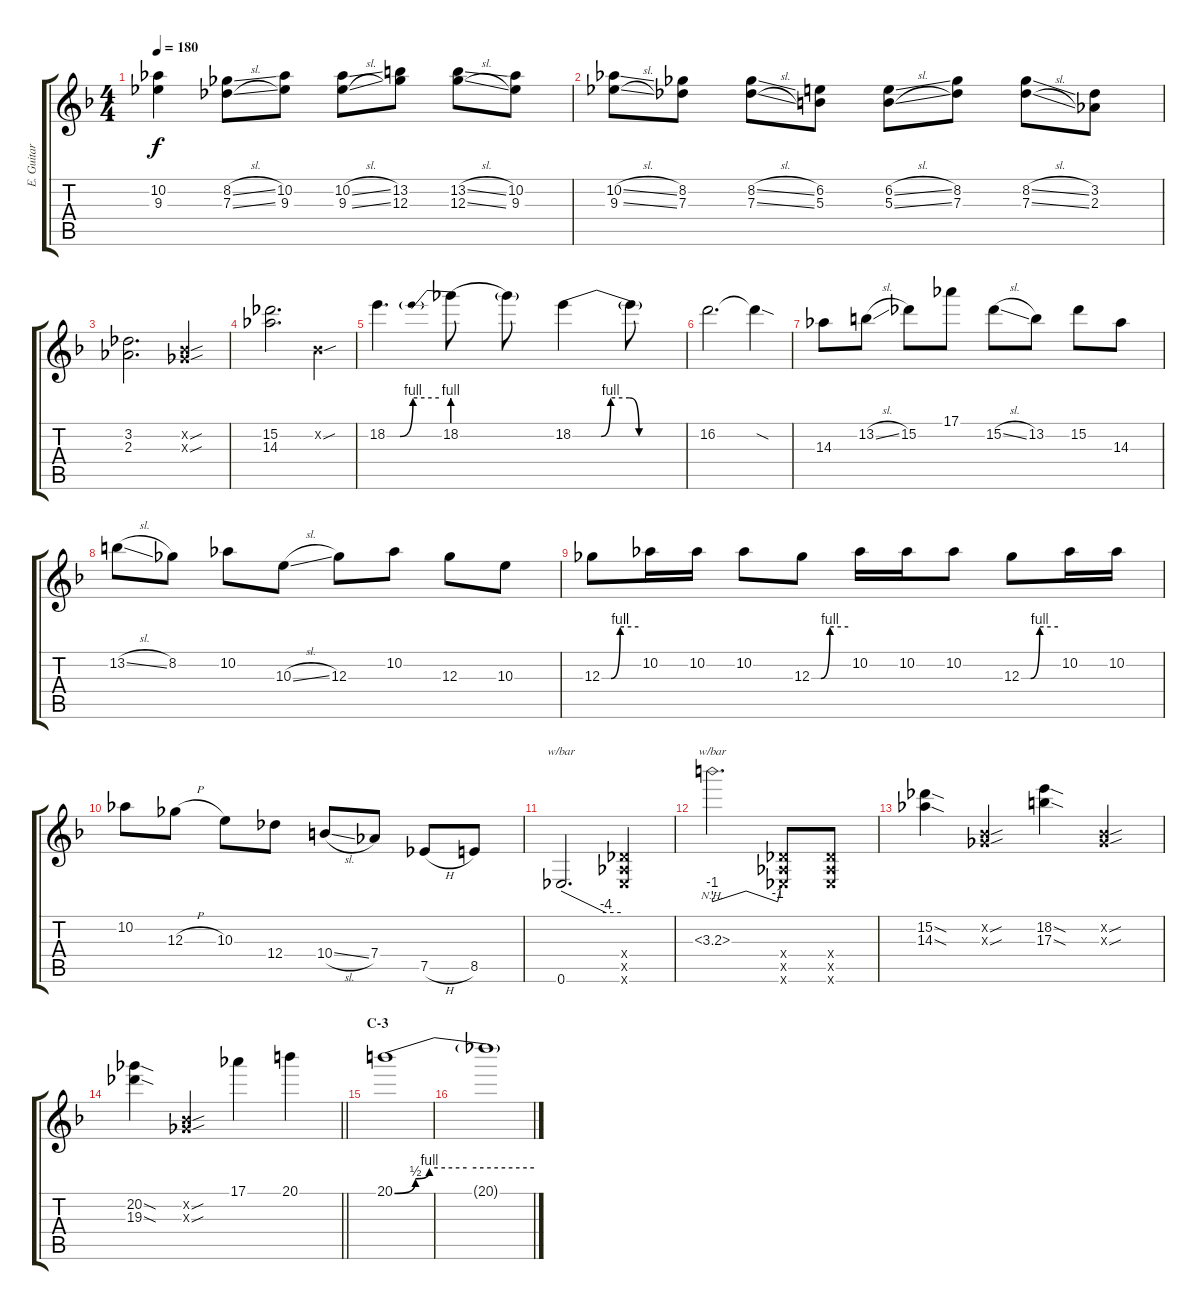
\track ("E. Guitar III" "E. Guitar ") {instrument distortionguitar}
\staff {score tabs}
\tuning (Eb4 Bb3 Gb3 Db3 Ab2 Eb2) {hide}
\ts (4 4)
\tempo 180
\clef g2
\ks f
(10.2{t} 9.3{t}).4{dy f} (8.2{sl} 7.3{sl}).8 (10.2 9.3).8 (10.2{sl} 9.3{sl}).8 (13.2 12.3).8 (13.2{sl} 12.3{sl}).8 (10.2 9.3).8 |
(10.2{sl} 9.3{sl}).8 (8.2 7.3).8 (8.2{sl} 7.3{sl}).8 (6.2 5.3).8 (6.2{sl} 5.3{sl}).8 (8.2 7.3).8 (8.2{sl} 7.3{sl}).8 (3.2 2.3).8 |
(3.2 2.3).2{d} (0.2{sou x} 0.3{sou x}).4 |
(15.2 14.3).2{d} 0.2{sou x}.4 |
18.2{be (custom 0 0 15 0 30 4 60 4)}.4{d} 18.2{be (prebend 0 4 60 4)}.8 18.2{t}.8 18.2{be (custom 0 0 15 0 20 4 30 4 35 0 60 0)}.4 18.2{t}.8 |
16.2.2{d} 16.2{sod t}.4 |
14.3.8 13.2{sl}.8 15.2.8 17.1.8 15.2{sl}.8 13.2.8 15.2.8 14.3.8 |
13.2{sl}.8 8.2.8 10.2.8 10.3{sl}.8 12.3.8 10.2.8 12.3.8 10.3.8 |
12.3{be (custom 0 0 15 0 30 4 60 4)}.8 10.2.16 10.2.16 10.2.8 12.3{be (custom 0 0 15 0 30 4 60 4)}.8 10.2.16 10.2.16 10.2.8 12.3{be (custom 0 0 15 0 30 4 60 4)}.8 10.2.16 10.2.16 |
10.2.8 12.3{h}.8 10.3.8 12.4.8 10.4{sl}.8 7.4.8 7.5{h}.8 8.5.8 |
0.6.2{d tbe (custom default 0 0 45 -16 60 -16)} (0.4{x} 0.5{x} 0.6{x}).4 |
3.3{nh}.2{d tbe (custom default 0 -4 30 0 58 -4 60 0)} (0.4{x} 0.5{x} 0.6{x}).8 (0.4{x} 0.5{x} 0.6{x}).8 |
(15.2{sod} 14.3{sod}).4 (0.2{sou x} 0.3{sou x}).4 (18.2{sod} 17.3{sod}).4 (0.2{sou x} 0.3{sou x}).4 |
\barLineRight lightlight
(20.2{sod} 19.3{sod}).4 (0.2{sou x} 0.3{sou x}).4 17.1.4 20.1.4 |
\section ("" "C-3")
20.1{be (custom 0 0 9 2 15 4 31 4 60 4)}.1 |
20.1{t}.1
